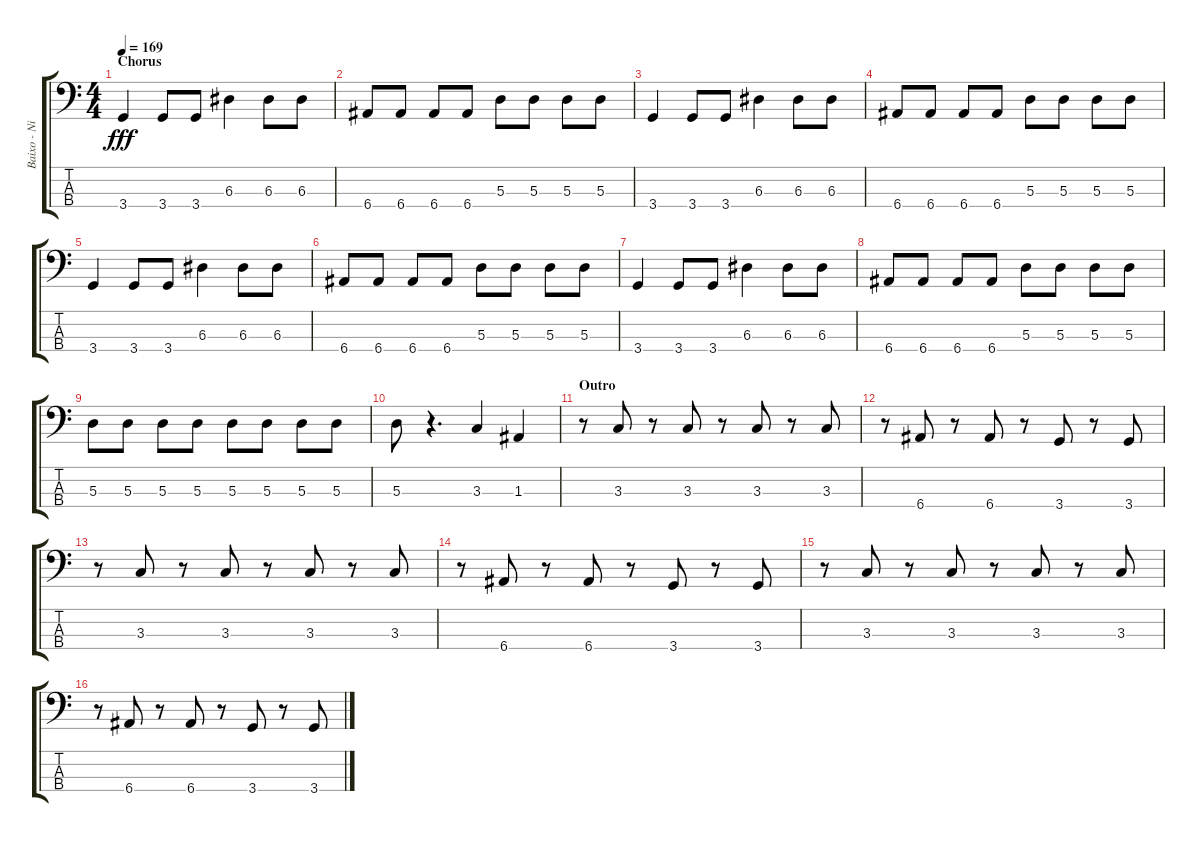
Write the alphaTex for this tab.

\track ("Baixo - Nikola" "Baixo - Ni") {instrument electricbasspick}
\staff {score tabs}
\tuning (G2 D2 A1 E1) {hide}
\ts (4 4)
\section ("" "Chorus")
\tempo 169
\clef f4
\ks c
3.4.4{dy fff} 3.4.8 3.4.8 6.3.4 6.3.8 6.3.8 |
6.4.8 6.4.8 6.4.8 6.4.8 5.3.8 5.3.8 5.3.8 5.3.8 |
3.4.4 3.4.8 3.4.8 6.3.4 6.3.8 6.3.8 |
6.4.8 6.4.8 6.4.8 6.4.8 5.3.8 5.3.8 5.3.8 5.3.8 |
3.4.4 3.4.8 3.4.8 6.3.4 6.3.8 6.3.8 |
6.4.8 6.4.8 6.4.8 6.4.8 5.3.8 5.3.8 5.3.8 5.3.8 |
3.4.4 3.4.8 3.4.8 6.3.4 6.3.8 6.3.8 |
6.4.8 6.4.8 6.4.8 6.4.8 5.3.8 5.3.8 5.3.8 5.3.8 |
5.3.8 5.3.8 5.3.8 5.3.8 5.3.8 5.3.8 5.3.8 5.3.8 |
5.3.8 r.4{d} 3.3.4 1.3.4 |
\section ("" "Outro")
r.8 3.3.8 r.8 3.3.8 r.8 3.3.8 r.8 3.3.8 |
r.8 6.4.8 r.8 6.4.8 r.8 3.4.8 r.8 3.4.8 |
r.8 3.3.8 r.8 3.3.8 r.8 3.3.8 r.8 3.3.8 |
r.8 6.4.8 r.8 6.4.8 r.8 3.4.8 r.8 3.4.8 |
r.8 3.3.8 r.8 3.3.8 r.8 3.3.8 r.8 3.3.8 |
r.8 6.4.8 r.8 6.4.8 r.8 3.4.8 r.8 3.4.8
